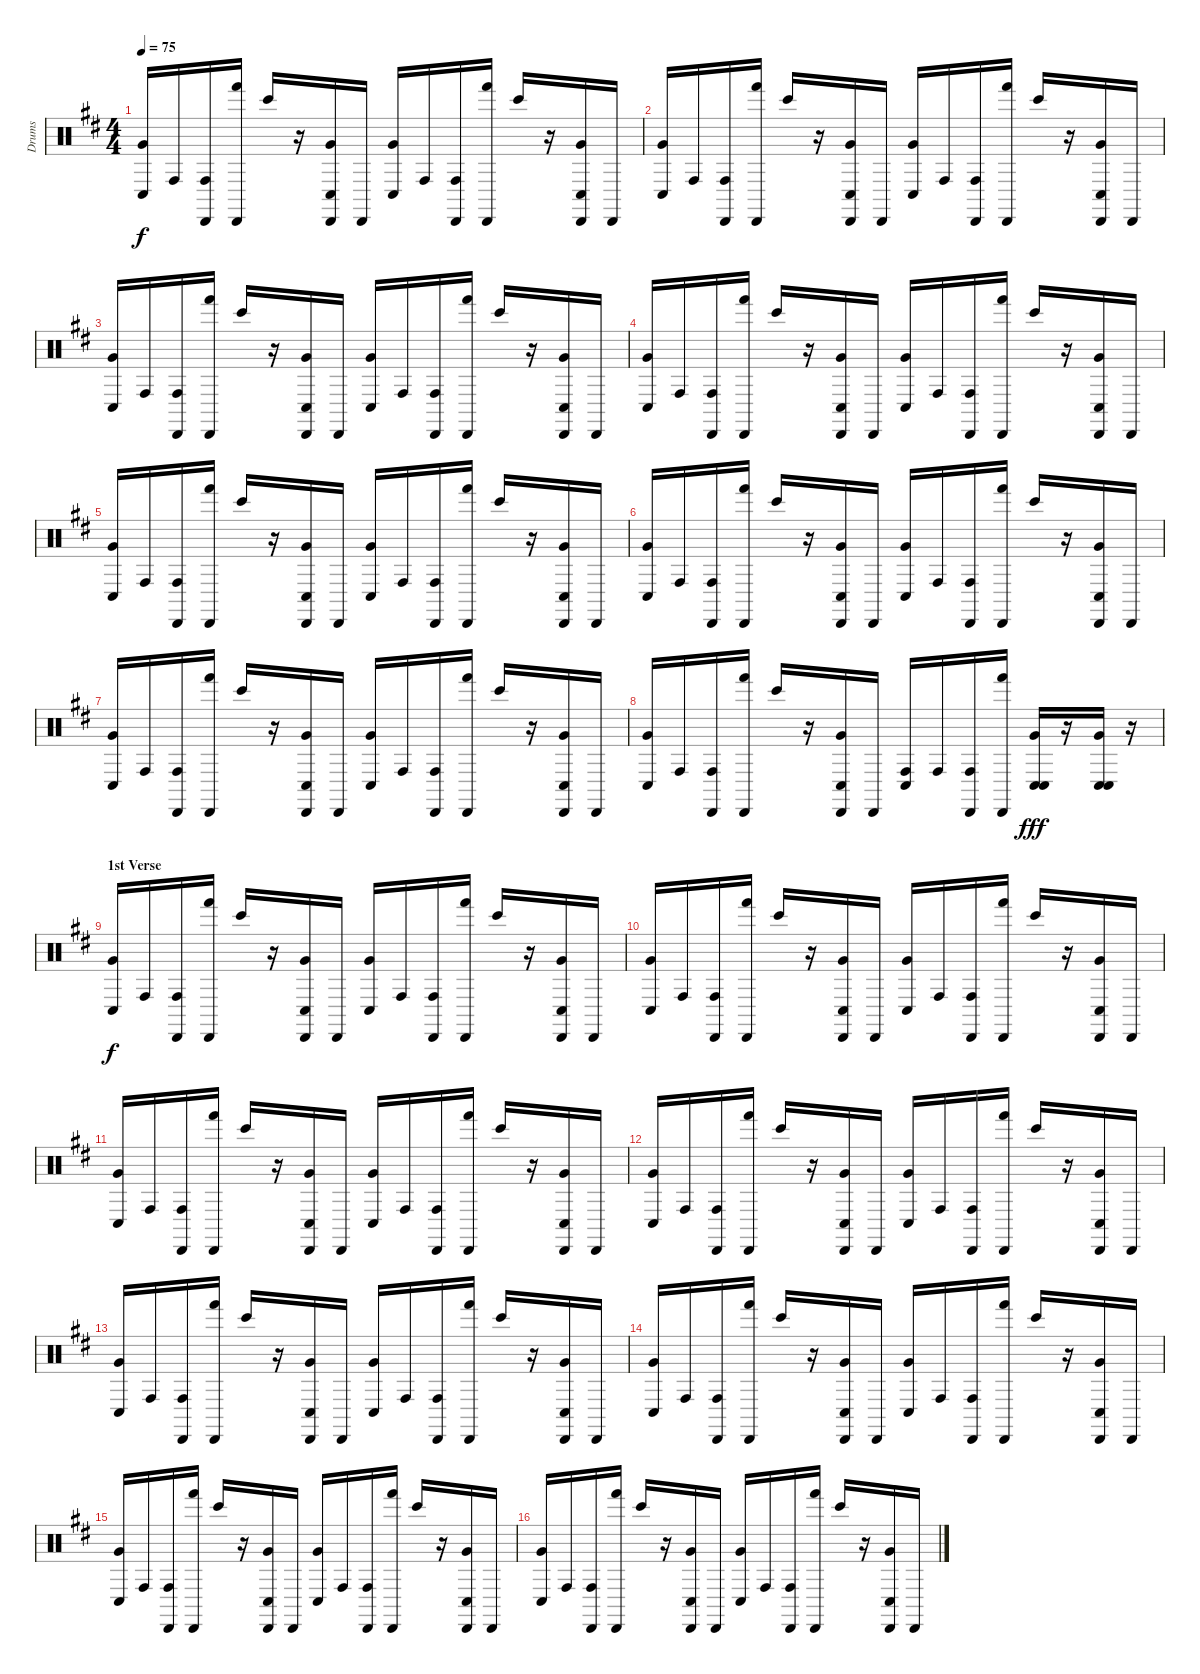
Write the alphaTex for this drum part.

\track ("Drums" "Drums") {instrument percussion}
\staff {score}
\articulation defaults
\ts (4 4)
\tempo 75
\clef neutral
\ks bminor
("Conga low (hit)" "Very Low Tom (hit)").16{dy f} "Conga high (hit)".16 ("Conga high (hit)" "Cabasa (hit)").16 ("Hand (hit)" "Cabasa (hit)").16 "Bongo High (hit)".16 r.16 ("Conga low (hit)" "Very Low Tom (hit)" "Cabasa (hit)").16 "Cabasa (hit)".16 ("Conga low (hit)" "Very Low Tom (hit)").16 "Conga high (hit)".16 ("Conga high (hit)" "Cabasa (hit)").16 ("Hand (hit)" "Cabasa (hit)").16 "Bongo High (hit)".16 r.16 ("Conga low (hit)" "Very Low Tom (hit)" "Cabasa (hit)").16 "Cabasa (hit)".16 |
("Conga low (hit)" "Very Low Tom (hit)").16 "Conga high (hit)".16 ("Conga high (hit)" "Cabasa (hit)").16 ("Hand (hit)" "Cabasa (hit)").16 "Bongo High (hit)".16 r.16 ("Conga low (hit)" "Very Low Tom (hit)" "Cabasa (hit)").16 "Cabasa (hit)".16 ("Conga low (hit)" "Very Low Tom (hit)").16 "Conga high (hit)".16 ("Conga high (hit)" "Cabasa (hit)").16 ("Hand (hit)" "Cabasa (hit)").16 "Bongo High (hit)".16 r.16 ("Conga low (hit)" "Very Low Tom (hit)" "Cabasa (hit)").16 "Cabasa (hit)".16 |
("Conga low (hit)" "Very Low Tom (hit)").16 "Conga high (hit)".16 ("Conga high (hit)" "Cabasa (hit)").16 ("Hand (hit)" "Cabasa (hit)").16 "Bongo High (hit)".16 r.16 ("Conga low (hit)" "Very Low Tom (hit)" "Cabasa (hit)").16 "Cabasa (hit)".16 ("Conga low (hit)" "Very Low Tom (hit)").16 "Conga high (hit)".16 ("Conga high (hit)" "Cabasa (hit)").16 ("Hand (hit)" "Cabasa (hit)").16 "Bongo High (hit)".16 r.16 ("Conga low (hit)" "Very Low Tom (hit)" "Cabasa (hit)").16 "Cabasa (hit)".16 |
("Conga low (hit)" "Very Low Tom (hit)").16 "Conga high (hit)".16 ("Conga high (hit)" "Cabasa (hit)").16 ("Hand (hit)" "Cabasa (hit)").16 "Bongo High (hit)".16 r.16 ("Conga low (hit)" "Very Low Tom (hit)" "Cabasa (hit)").16 "Cabasa (hit)".16 ("Conga low (hit)" "Very Low Tom (hit)").16 "Conga high (hit)".16 ("Conga high (hit)" "Cabasa (hit)").16 ("Hand (hit)" "Cabasa (hit)").16 "Bongo High (hit)".16 r.16 ("Conga low (hit)" "Very Low Tom (hit)" "Cabasa (hit)").16 "Cabasa (hit)".16 |
("Conga low (hit)" "Very Low Tom (hit)").16 "Conga high (hit)".16 ("Conga high (hit)" "Cabasa (hit)").16 ("Hand (hit)" "Cabasa (hit)").16 "Bongo High (hit)".16 r.16 ("Conga low (hit)" "Very Low Tom (hit)" "Cabasa (hit)").16 "Cabasa (hit)".16 ("Conga low (hit)" "Very Low Tom (hit)").16 "Conga high (hit)".16 ("Conga high (hit)" "Cabasa (hit)").16 ("Hand (hit)" "Cabasa (hit)").16 "Bongo High (hit)".16 r.16 ("Conga low (hit)" "Very Low Tom (hit)" "Cabasa (hit)").16 "Cabasa (hit)".16 |
("Conga low (hit)" "Very Low Tom (hit)").16 "Conga high (hit)".16 ("Conga high (hit)" "Cabasa (hit)").16 ("Hand (hit)" "Cabasa (hit)").16 "Bongo High (hit)".16 r.16 ("Conga low (hit)" "Very Low Tom (hit)" "Cabasa (hit)").16 "Cabasa (hit)".16 ("Conga low (hit)" "Very Low Tom (hit)").16 "Conga high (hit)".16 ("Conga high (hit)" "Cabasa (hit)").16 ("Hand (hit)" "Cabasa (hit)").16 "Bongo High (hit)".16 r.16 ("Conga low (hit)" "Very Low Tom (hit)" "Cabasa (hit)").16 "Cabasa (hit)".16 |
("Conga low (hit)" "Very Low Tom (hit)").16 "Conga high (hit)".16 ("Conga high (hit)" "Cabasa (hit)").16 ("Hand (hit)" "Cabasa (hit)").16 "Bongo High (hit)".16 r.16 ("Conga low (hit)" "Very Low Tom (hit)" "Cabasa (hit)").16 "Cabasa (hit)".16 ("Conga low (hit)" "Very Low Tom (hit)").16 "Conga high (hit)".16 ("Conga high (hit)" "Cabasa (hit)").16 ("Hand (hit)" "Cabasa (hit)").16 "Bongo High (hit)".16 r.16 ("Conga low (hit)" "Very Low Tom (hit)" "Cabasa (hit)").16 "Cabasa (hit)".16 |
("Conga low (hit)" "Very Low Tom (hit)").16 "Conga high (hit)".16 ("Conga high (hit)" "Cabasa (hit)").16 ("Hand (hit)" "Cabasa (hit)").16 "Bongo High (hit)".16 r.16 ("Conga low (hit)" "Very Low Tom (hit)" "Cabasa (hit)").16 "Cabasa (hit)".16 ("Conga low (hit)" "Conga high (hit)").16 "Conga high (hit)".16 ("Conga high (hit)" "Cabasa (hit)").16 ("Hand (hit)" "Cabasa (hit)").16 ("Conga low (hit)" "Very Low Tom (hit)" "Conga low (hit)").16{dy fff volume 16} r.16 ("Conga low (hit)" "Very Low Tom (hit)" "Conga low (hit)").16 r.16 |
\section ("" "1st Verse")
("Conga low (hit)" "Very Low Tom (hit)").16{dy f volume 13} "Conga high (hit)".16 ("Conga high (hit)" "Cabasa (hit)").16 ("Hand (hit)" "Cabasa (hit)").16 "Bongo High (hit)".16 r.16 ("Conga low (hit)" "Very Low Tom (hit)" "Cabasa (hit)").16 "Cabasa (hit)".16 ("Conga low (hit)" "Very Low Tom (hit)").16 "Conga high (hit)".16 ("Conga high (hit)" "Cabasa (hit)").16 ("Hand (hit)" "Cabasa (hit)").16 "Bongo High (hit)".16 r.16 ("Conga low (hit)" "Very Low Tom (hit)" "Cabasa (hit)").16 "Cabasa (hit)".16 |
("Conga low (hit)" "Very Low Tom (hit)").16 "Conga high (hit)".16 ("Conga high (hit)" "Cabasa (hit)").16 ("Hand (hit)" "Cabasa (hit)").16 "Bongo High (hit)".16 r.16 ("Conga low (hit)" "Very Low Tom (hit)" "Cabasa (hit)").16 "Cabasa (hit)".16 ("Conga low (hit)" "Very Low Tom (hit)").16 "Conga high (hit)".16 ("Conga high (hit)" "Cabasa (hit)").16 ("Hand (hit)" "Cabasa (hit)").16 "Bongo High (hit)".16 r.16 ("Conga low (hit)" "Very Low Tom (hit)" "Cabasa (hit)").16 "Cabasa (hit)".16 |
("Conga low (hit)" "Very Low Tom (hit)").16 "Conga high (hit)".16 ("Conga high (hit)" "Cabasa (hit)").16 ("Hand (hit)" "Cabasa (hit)").16 "Bongo High (hit)".16 r.16 ("Conga low (hit)" "Very Low Tom (hit)" "Cabasa (hit)").16 "Cabasa (hit)".16 ("Conga low (hit)" "Very Low Tom (hit)").16 "Conga high (hit)".16 ("Conga high (hit)" "Cabasa (hit)").16 ("Hand (hit)" "Cabasa (hit)").16 "Bongo High (hit)".16 r.16 ("Conga low (hit)" "Very Low Tom (hit)" "Cabasa (hit)").16 "Cabasa (hit)".16 |
("Conga low (hit)" "Very Low Tom (hit)").16 "Conga high (hit)".16 ("Conga high (hit)" "Cabasa (hit)").16 ("Hand (hit)" "Cabasa (hit)").16 "Bongo High (hit)".16 r.16 ("Conga low (hit)" "Very Low Tom (hit)" "Cabasa (hit)").16 "Cabasa (hit)".16 ("Conga low (hit)" "Very Low Tom (hit)").16 "Conga high (hit)".16 ("Conga high (hit)" "Cabasa (hit)").16 ("Hand (hit)" "Cabasa (hit)").16 "Bongo High (hit)".16 r.16 ("Conga low (hit)" "Very Low Tom (hit)" "Cabasa (hit)").16 "Cabasa (hit)".16 |
("Conga low (hit)" "Very Low Tom (hit)").16 "Conga high (hit)".16 ("Conga high (hit)" "Cabasa (hit)").16 ("Hand (hit)" "Cabasa (hit)").16 "Bongo High (hit)".16 r.16 ("Conga low (hit)" "Very Low Tom (hit)" "Cabasa (hit)").16 "Cabasa (hit)".16 ("Conga low (hit)" "Very Low Tom (hit)").16 "Conga high (hit)".16 ("Conga high (hit)" "Cabasa (hit)").16 ("Hand (hit)" "Cabasa (hit)").16 "Bongo High (hit)".16 r.16 ("Conga low (hit)" "Very Low Tom (hit)" "Cabasa (hit)").16 "Cabasa (hit)".16 |
("Conga low (hit)" "Very Low Tom (hit)").16 "Conga high (hit)".16 ("Conga high (hit)" "Cabasa (hit)").16 ("Hand (hit)" "Cabasa (hit)").16 "Bongo High (hit)".16 r.16 ("Conga low (hit)" "Very Low Tom (hit)" "Cabasa (hit)").16 "Cabasa (hit)".16 ("Conga low (hit)" "Very Low Tom (hit)").16 "Conga high (hit)".16 ("Conga high (hit)" "Cabasa (hit)").16 ("Hand (hit)" "Cabasa (hit)").16 "Bongo High (hit)".16 r.16 ("Conga low (hit)" "Very Low Tom (hit)" "Cabasa (hit)").16 "Cabasa (hit)".16 |
("Conga low (hit)" "Very Low Tom (hit)").16 "Conga high (hit)".16 ("Conga high (hit)" "Cabasa (hit)").16 ("Hand (hit)" "Cabasa (hit)").16 "Bongo High (hit)".16 r.16 ("Conga low (hit)" "Very Low Tom (hit)" "Cabasa (hit)").16 "Cabasa (hit)".16 ("Conga low (hit)" "Very Low Tom (hit)").16 "Conga high (hit)".16 ("Conga high (hit)" "Cabasa (hit)").16 ("Hand (hit)" "Cabasa (hit)").16 "Bongo High (hit)".16 r.16 ("Conga low (hit)" "Very Low Tom (hit)" "Cabasa (hit)").16 "Cabasa (hit)".16 |
("Conga low (hit)" "Very Low Tom (hit)").16 "Conga high (hit)".16 ("Conga high (hit)" "Cabasa (hit)").16 ("Hand (hit)" "Cabasa (hit)").16 "Bongo High (hit)".16 r.16 ("Conga low (hit)" "Very Low Tom (hit)" "Cabasa (hit)").16 "Cabasa (hit)".16 ("Conga low (hit)" "Very Low Tom (hit)").16 "Conga high (hit)".16 ("Conga high (hit)" "Cabasa (hit)").16 ("Hand (hit)" "Cabasa (hit)").16 "Bongo High (hit)".16 r.16 ("Conga low (hit)" "Very Low Tom (hit)" "Cabasa (hit)").16 "Cabasa (hit)".16
